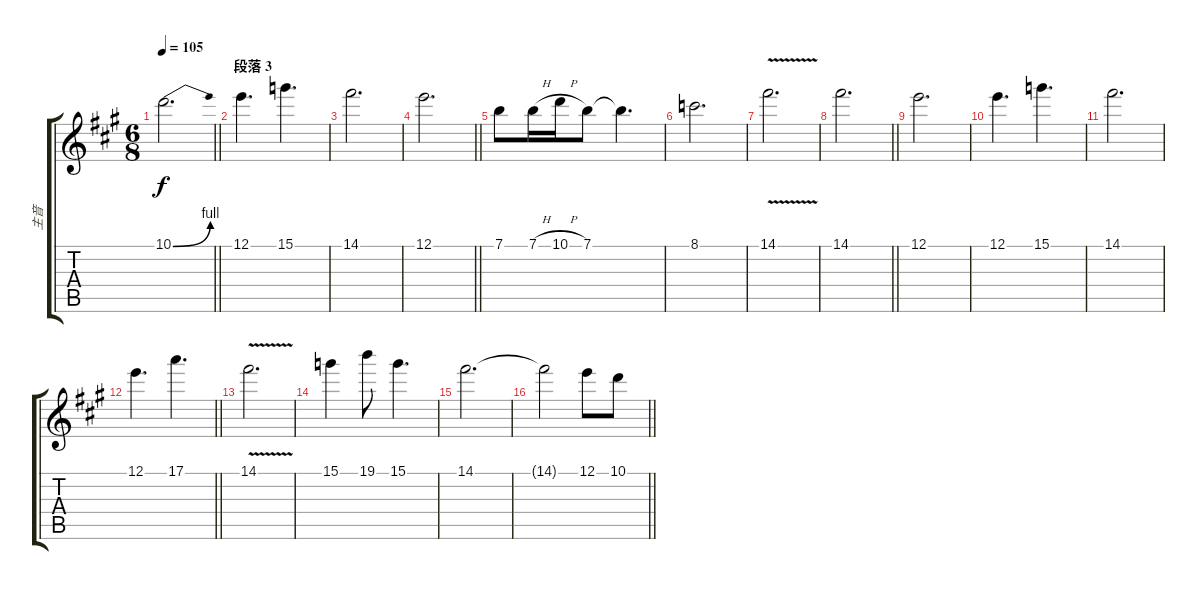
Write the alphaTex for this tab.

\track ("主音" "主音") {instrument distortionguitar}
\staff {score tabs}
\tuning (E4 B3 G3 D3 A2 E2) {hide}
\ts (6 8)
\tempo 105
\clef g2
\barLineRight lightlight
\ks a
10.1{be (bend 0 0 60 4)}.2{d dy f} |
\section ("" "段落 3")
12.1.4{d} 15.1.4{d} |
14.1.2{d} |
\barLineRight lightlight
12.1.2{d} |
7.1.8 7.1{h}.16 10.1{h}.16 7.1.8 7.1{t}.4{d} |
8.1.2{d} |
14.1{v}.2{d} |
\barLineRight lightlight
14.1.2{d} |
12.1.2{d} |
12.1.4{d} 15.1.4{d} |
14.1.2{d} |
\barLineRight lightlight
12.1.4{d} 17.1.4{d} |
14.1{v}.2{d} |
15.1.4 19.1.8 15.1.4{d} |
14.1.2{d} |
\barLineRight lightlight
14.1{t}.2 12.1.8 10.1.8
